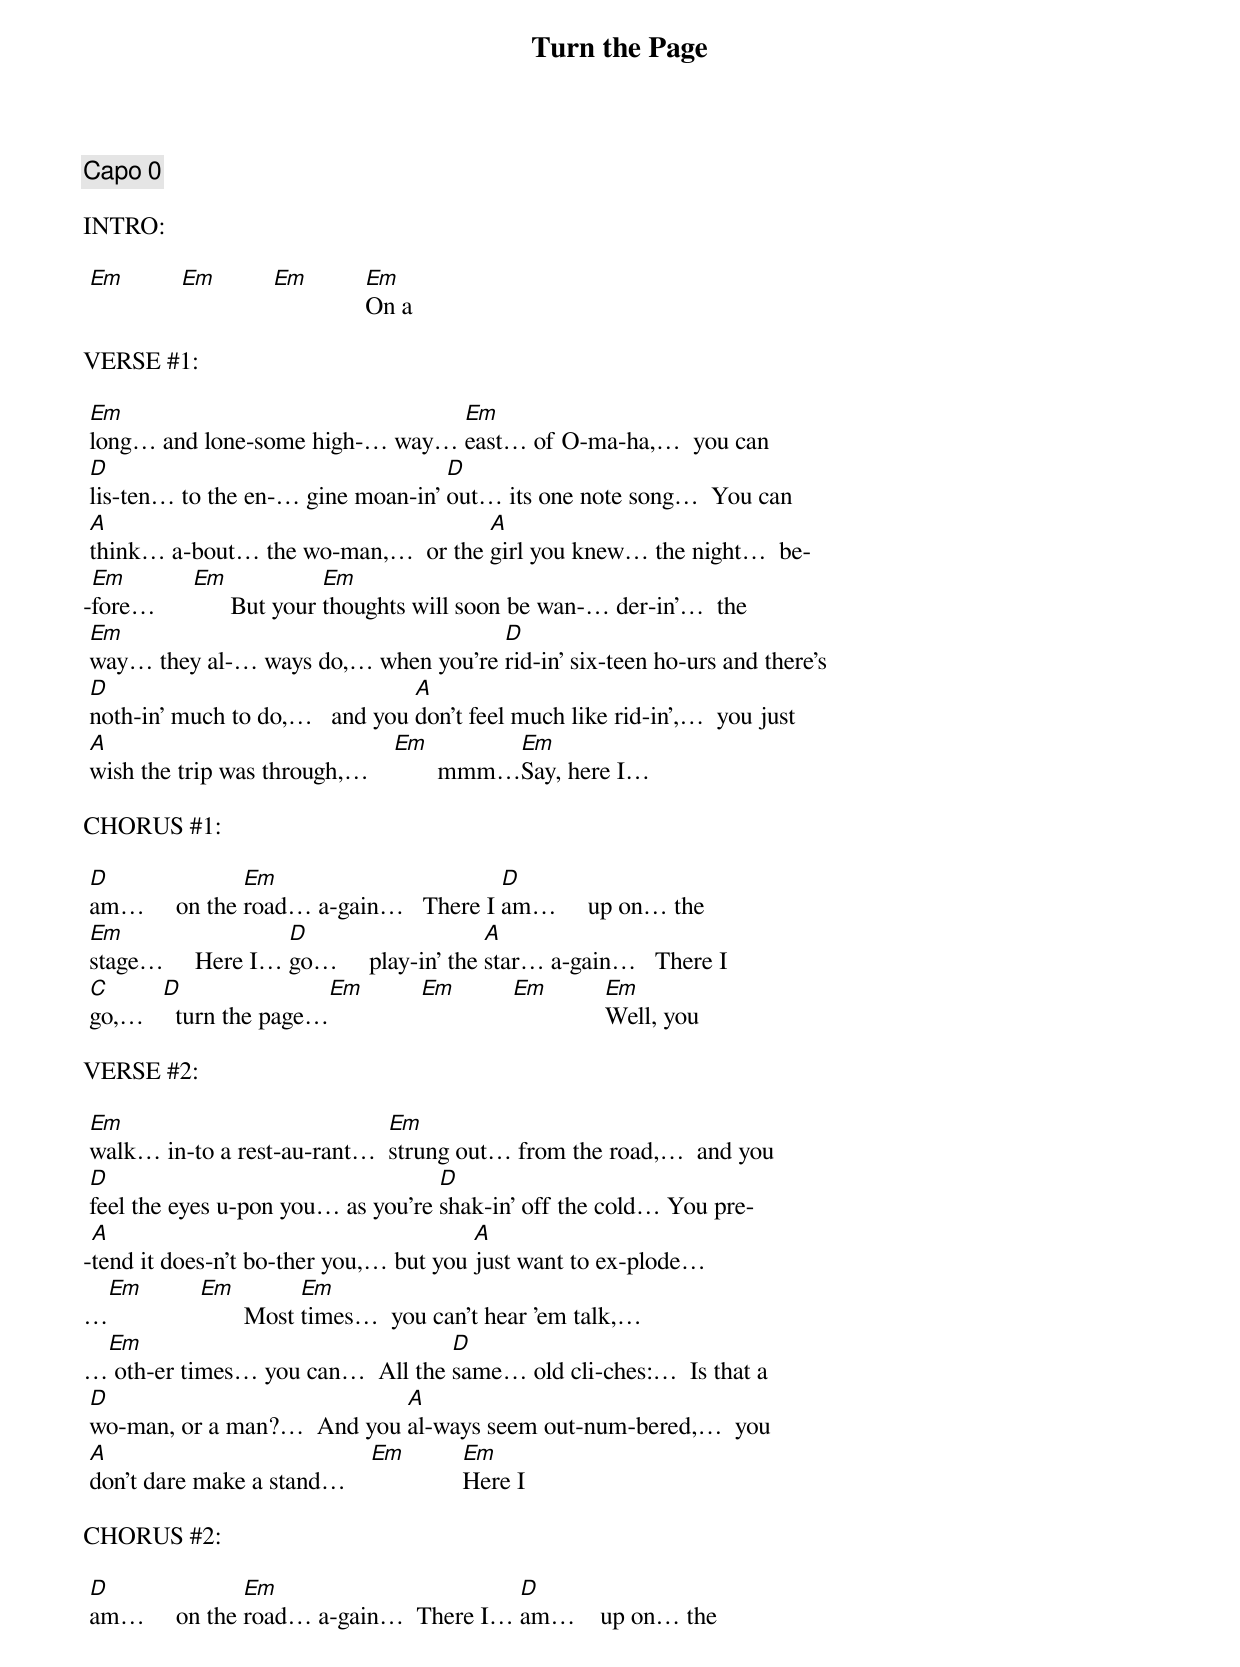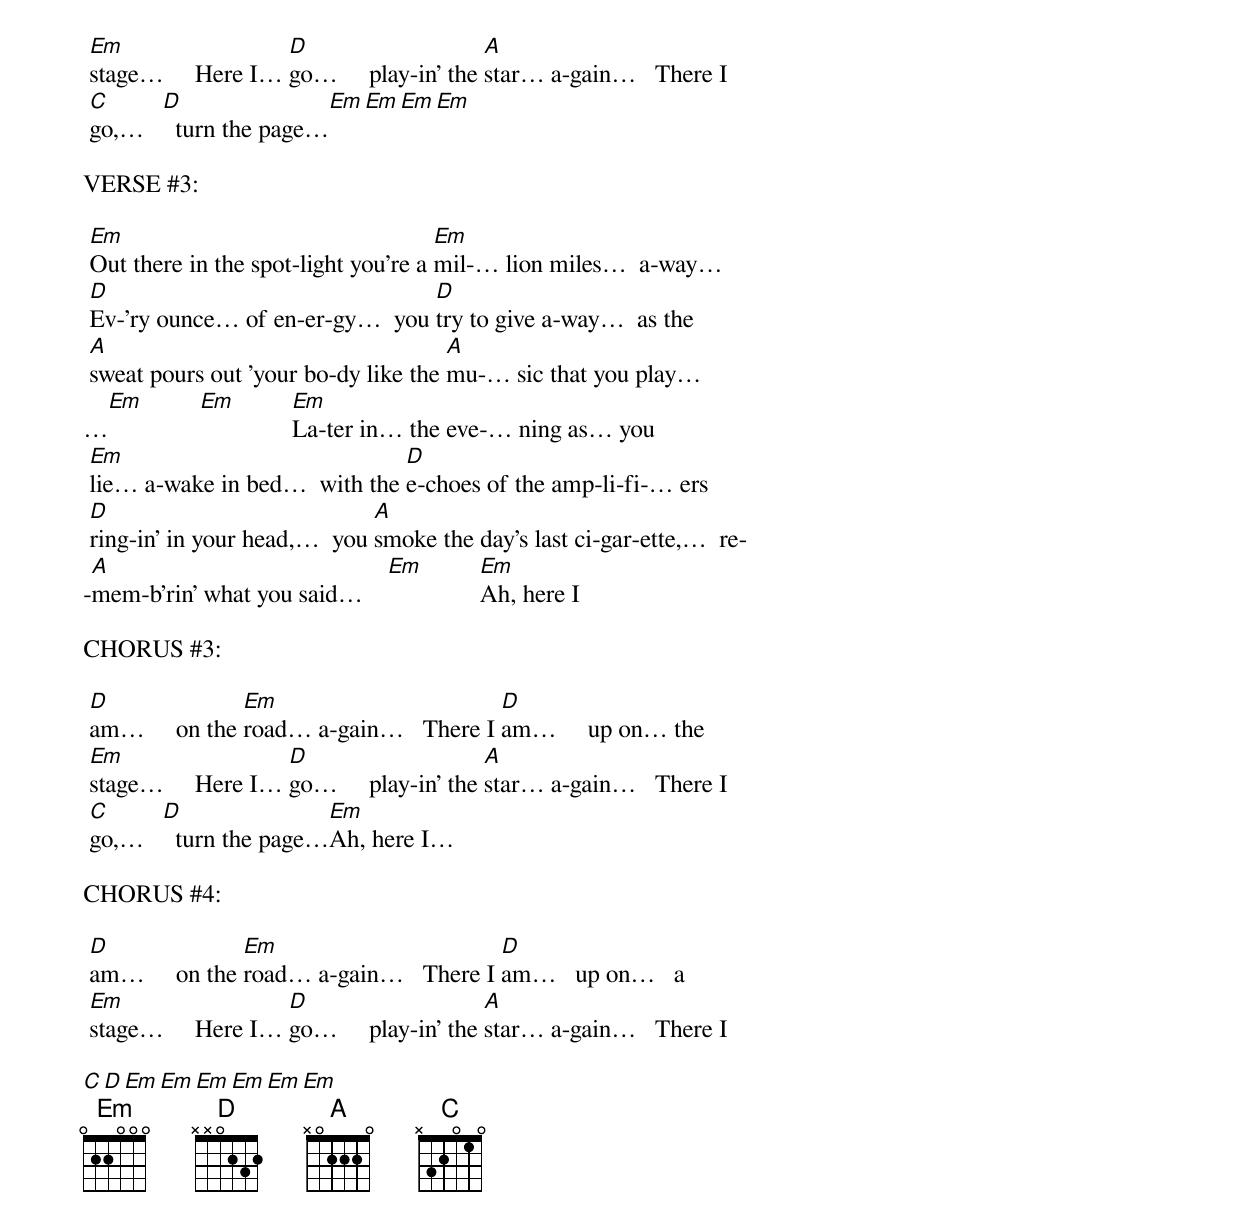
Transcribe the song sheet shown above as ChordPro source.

{title:Turn the Page}
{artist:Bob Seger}
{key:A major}
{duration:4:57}
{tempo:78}
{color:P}

{comment: Capo 0}

INTRO:

 [Em]         [Em]         [Em]         [Em]On a

VERSE #1:

 [Em]long… and lone-some high-… way… [Em]east… of O-ma-ha,…  you can
 [D]lis-ten… to the en-… gine moan-in' [D]out… its one note song…  You can
 [A]think… a-bout… the wo-man,…  or the [A]girl you knew… the night…  be-
-[Em]fore…      [Em]      But your [Em]thoughts will soon be wan-… der-in'…  the
 [Em]way… they al-… ways do,… when you're [D]rid-in' six-teen ho-urs and there's
 [D]noth-in' much to do,…   and you [A]don't feel much like rid-in',…  you just
 [A]wish the trip was through,…    [Em]       mmm…[Em]Say, here I…

CHORUS #1:

 [D]am…     on the [Em]road… a-gain…   There I [D]am…     up on… the
 [Em]stage…     Here I… [D]go…     play-in' the [A]star… a-gain…   There I
 [C]go,…   [D]  turn the page…[Em]         [Em]         [Em]         [Em]Well, you

VERSE #2:

 [Em]walk… in-to a rest-au-rant…  [Em]strung out… from the road,…  and you
 [D]feel the eyes u-pon you… as you're [D]shak-in' off the cold… You pre-
-[A]tend it does-n't bo-ther you,… but you [A]just want to ex-plode…
…[Em]         [Em]       Most [Em]times…  you can't hear 'em talk,…
…[Em] oth-er times… you can…  All the [D]same… old cli-ches:…  Is that a
 [D]wo-man, or a man?…  And you [A]al-ways seem out-num-bered,…  you
 [A]don't dare make a stand…    [Em]         [Em]Here I

CHORUS #2:

 [D]am…     on the [Em]road… a-gain…  There I… [D]am…    up on… the
 [Em]stage…     Here I… [D]go…     play-in' the [A]star… a-gain…   There I
 [C]go,…   [D]  turn the page…[Em][Em][Em][Em]

VERSE #3:

 [Em]Out there in the spot-light you're a [Em]mil-… lion miles…  a-way…
 [D]Ev-'ry ounce… of en-er-gy…  you [D]try to give a-way…  as the
 [A]sweat pours out 'your bo-dy like the [A]mu-… sic that you play…
…[Em]         [Em]         [Em]La-ter in… the eve-… ning as… you
 [Em]lie… a-wake in bed…  with the [D]e-choes of the amp-li-fi-… ers
 [D]ring-in' in your head,…  you [A]smoke the day's last ci-gar-ette,…  re-
-[A]mem-b'rin' what you said…    [Em]         [Em]Ah, here I

CHORUS #3:

 [D]am…     on the [Em]road… a-gain…   There I [D]am…     up on… the
 [Em]stage…     Here I… [D]go…     play-in' the [A]star… a-gain…   There I
 [C]go,…   [D]  turn the page…[Em]Ah, here I…

CHORUS #4:

 [D]am…     on the [Em]road… a-gain…   There I [D]am…   up on…   a
 [Em]stage…     Here I… [D]go…     play-in' the [A]star… a-gain…   There I

[C][D][Em][Em][Em][Em][Em][Em]
